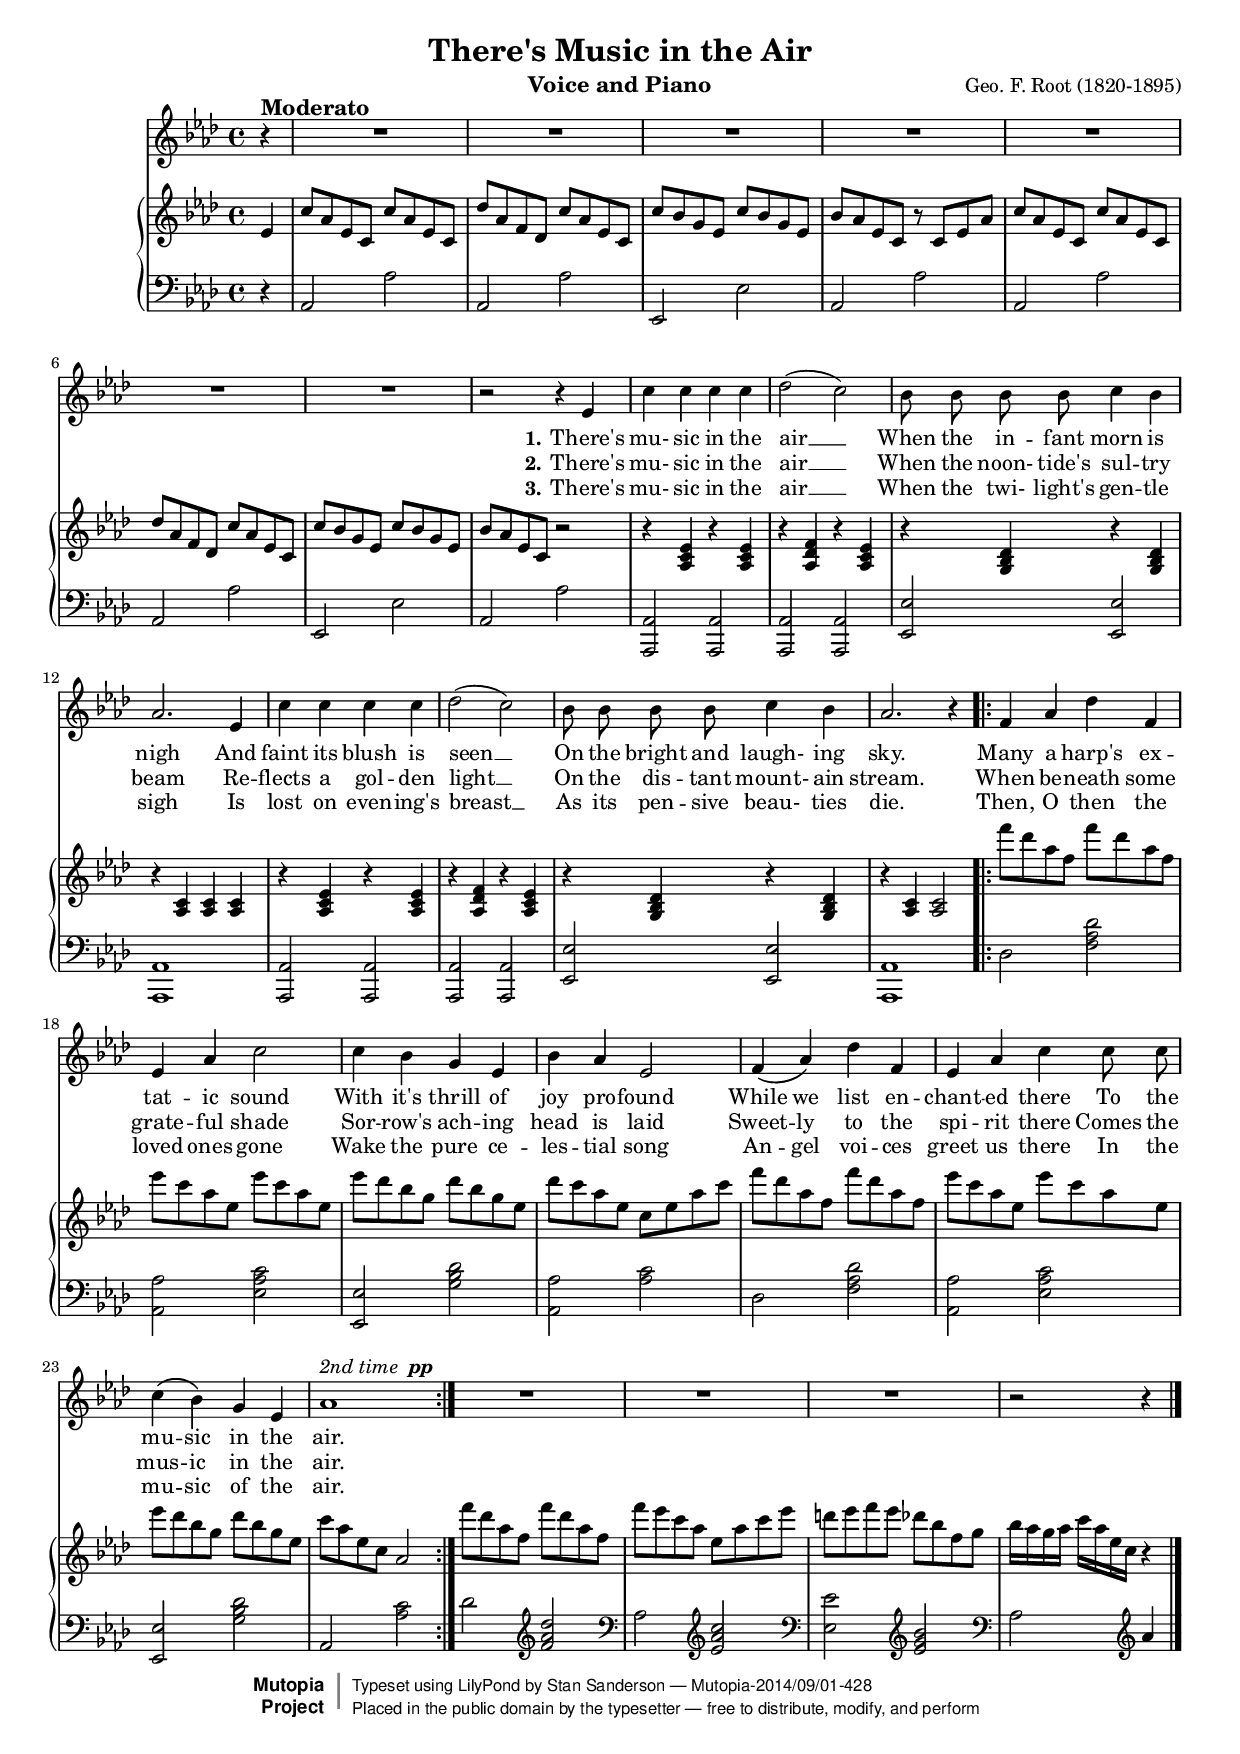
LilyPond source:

\include "english.ly"
\version "2.18.0"
#(set-global-staff-size 17)

\header {
  title = "There's Music in the Air"
  composer = "Geo. F. Root (1820-1895)"
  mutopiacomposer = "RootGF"
  instrument = "Voice and Piano"
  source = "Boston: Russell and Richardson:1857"
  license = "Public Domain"
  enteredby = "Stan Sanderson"
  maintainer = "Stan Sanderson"
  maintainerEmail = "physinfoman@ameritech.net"
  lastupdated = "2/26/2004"

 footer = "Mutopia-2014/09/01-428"
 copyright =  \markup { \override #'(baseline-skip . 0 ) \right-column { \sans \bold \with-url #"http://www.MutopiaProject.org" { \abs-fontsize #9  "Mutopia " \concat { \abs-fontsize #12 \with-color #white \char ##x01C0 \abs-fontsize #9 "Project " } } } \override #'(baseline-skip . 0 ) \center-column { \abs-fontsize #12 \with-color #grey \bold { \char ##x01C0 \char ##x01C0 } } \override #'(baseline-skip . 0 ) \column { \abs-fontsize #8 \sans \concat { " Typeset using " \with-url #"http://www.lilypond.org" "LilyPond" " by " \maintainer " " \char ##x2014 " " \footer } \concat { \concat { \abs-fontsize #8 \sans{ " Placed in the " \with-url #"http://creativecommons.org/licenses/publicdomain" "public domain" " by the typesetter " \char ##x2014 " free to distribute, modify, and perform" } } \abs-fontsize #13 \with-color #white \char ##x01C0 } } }
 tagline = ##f
}

%% Spelling curiosities not corrected!

melody =  \relative c' {
	\key af\major \time 4/4 \partial 4
	r4^\markup { \bold \large "Moderato" } R1*7 r2 r4
	ef | c' c c c | df2( c) | bf8 bf bf bf c4 bf | af2. ef4 |
	c'4 c c c | df2( c) | bf8 bf bf bf c4 bf |
	af2. r4 | \repeat volta 2 { f4 af df f, | ef af c2 |
	c4 bf g ef | bf' af ef2 | f4\( af\) df f, |
	ef4 af c c8 c | c4\( bf\) g ef | af1^\markup { \italic "2nd time " \bold \italic pp}}
	R1*3 r2 r4 \bar "|."
}

textA = \lyricmode {
	There's mu- sic in the air __ When the in -- fant morn is nigh
	And faint its blush is seen __ On the bright and laugh- ing sky.
	Many a harp's ex -- tat -- ic sound With it's thrill of joy pro -- found
	While we list en -- chant -- ed there To the mu -- sic in the air.
}

textB = \lyricmode {
	There's mu- sic in the air __ When the noon- tide's sul -- try beam
	Re -- flects a gol -- den light __ On the dis -- tant mount- ain stream.
	When be -- neath some grate -- ful shade Sor -- row's ach -- ing head is laid
	Sweet -- ly to the spi -- rit there Comes the mus -- ic in the air.
}

textC = \lyricmode {
	There's mu- sic in the air __ When the twi- light's gen -- tle sigh
	Is lost on even -- ing's breast __ As its pen -- sive beau- ties die.
	Then, O then the loved ones gone Wake the pure ce -- les -- tial song
	An -- gel voi -- ces greet us there In the mu -- sic of the air.
}

upper = \relative c' {
	\key af\major \time 4/4 \partial 4
  ef4 c'8 af ef c c' af ef c | df' af f df c' af ef c | c' bf g ef c' bf g ef |
  bf' af ef c r c ef af | c af ef c c' af ef c | df'af f df c' af ef c |
  c' bf g ef c' bf g ef | bf' af ef c r2 | r4 <af c ef> r <af c ef> |
  r4 <af df f> r <af c ef> | r <g bf df> r <g bf df> | r <af c> <af c> <af c> |
  r4 <af c ef> r <af c ef> | r <af df f> r <af c ef> | r <g bf df> r <g bf df> |
  r4 <af c> <af c>2 | f'''8 df af f f' df af f | ef' c af ef ef' c af ef |
  ef'8 df bf g df' bf g ef | df' c af ef c ef af c | f df af f f' df af f |
  ef'8 c af ef ef' c af ef | ef' df bf g df' bf g ef | c' af ef c af2 |
  f''8 df af f f' df af f | f' ef c af ef af c ef | d ef f ef df bf f g |
  bf16 af g af c af ef c r4

}

lower = \relative c {
	\key af\major \time 4/4 \partial 4
  r4  af2 af' | af, af' | ef, ef' | af, af' |
  af, af' | af, af' | ef, ef' | af, af' | <af,, af'>  <af af'> |
  <af af'> <af af'> | <ef' ef'> <ef ef'> | <af, af'>1 |
  <af af'>2 <af af'> | <af af'> <af af'> | <ef' ef'> <ef ef'> |
  <af, af'>1| df'2 <f af df> | <af, af'> <ef' af c> |
  <ef, ef'>2 <g' bf df> | <af, af'> <af' c> | df, <f af df> |
  <af, af'> <ef' af c> | <ef, ef'> <g' bf df> | af, <af' c> |
  df2 \clef treble <f af df> \clef bass af, \clef treble <ef' af c> \clef bass <ef, ef'>
  \clef treble <ef' g bf> \clef bass af, \clef treble af'4
}

\score {
  <<
      \context Voice = "mel" {
	  \autoBeamOff
	  \melody
      }

		\lyricsto mel  \new Lyrics  { \set stanza = "1." \textA }
		\lyricsto mel  \new Lyrics  { \set stanza = "2." \textB }
		\lyricsto mel  \new Lyrics  { \set stanza = "3." \textC }

      \context PianoStaff <<
	  \context Staff = "upper" \upper
	  \context Staff = "lower" <<
	      \clef bass
	      \lower
	  >>
      >>
  >>
  \layout {
      \context {
        \Staff \RemoveEmptyStaves
        %\override VerticalAxisGroup.remove-first = ##t
      }
  }

  \midi {
    \tempo 4 = 120
    }


}
